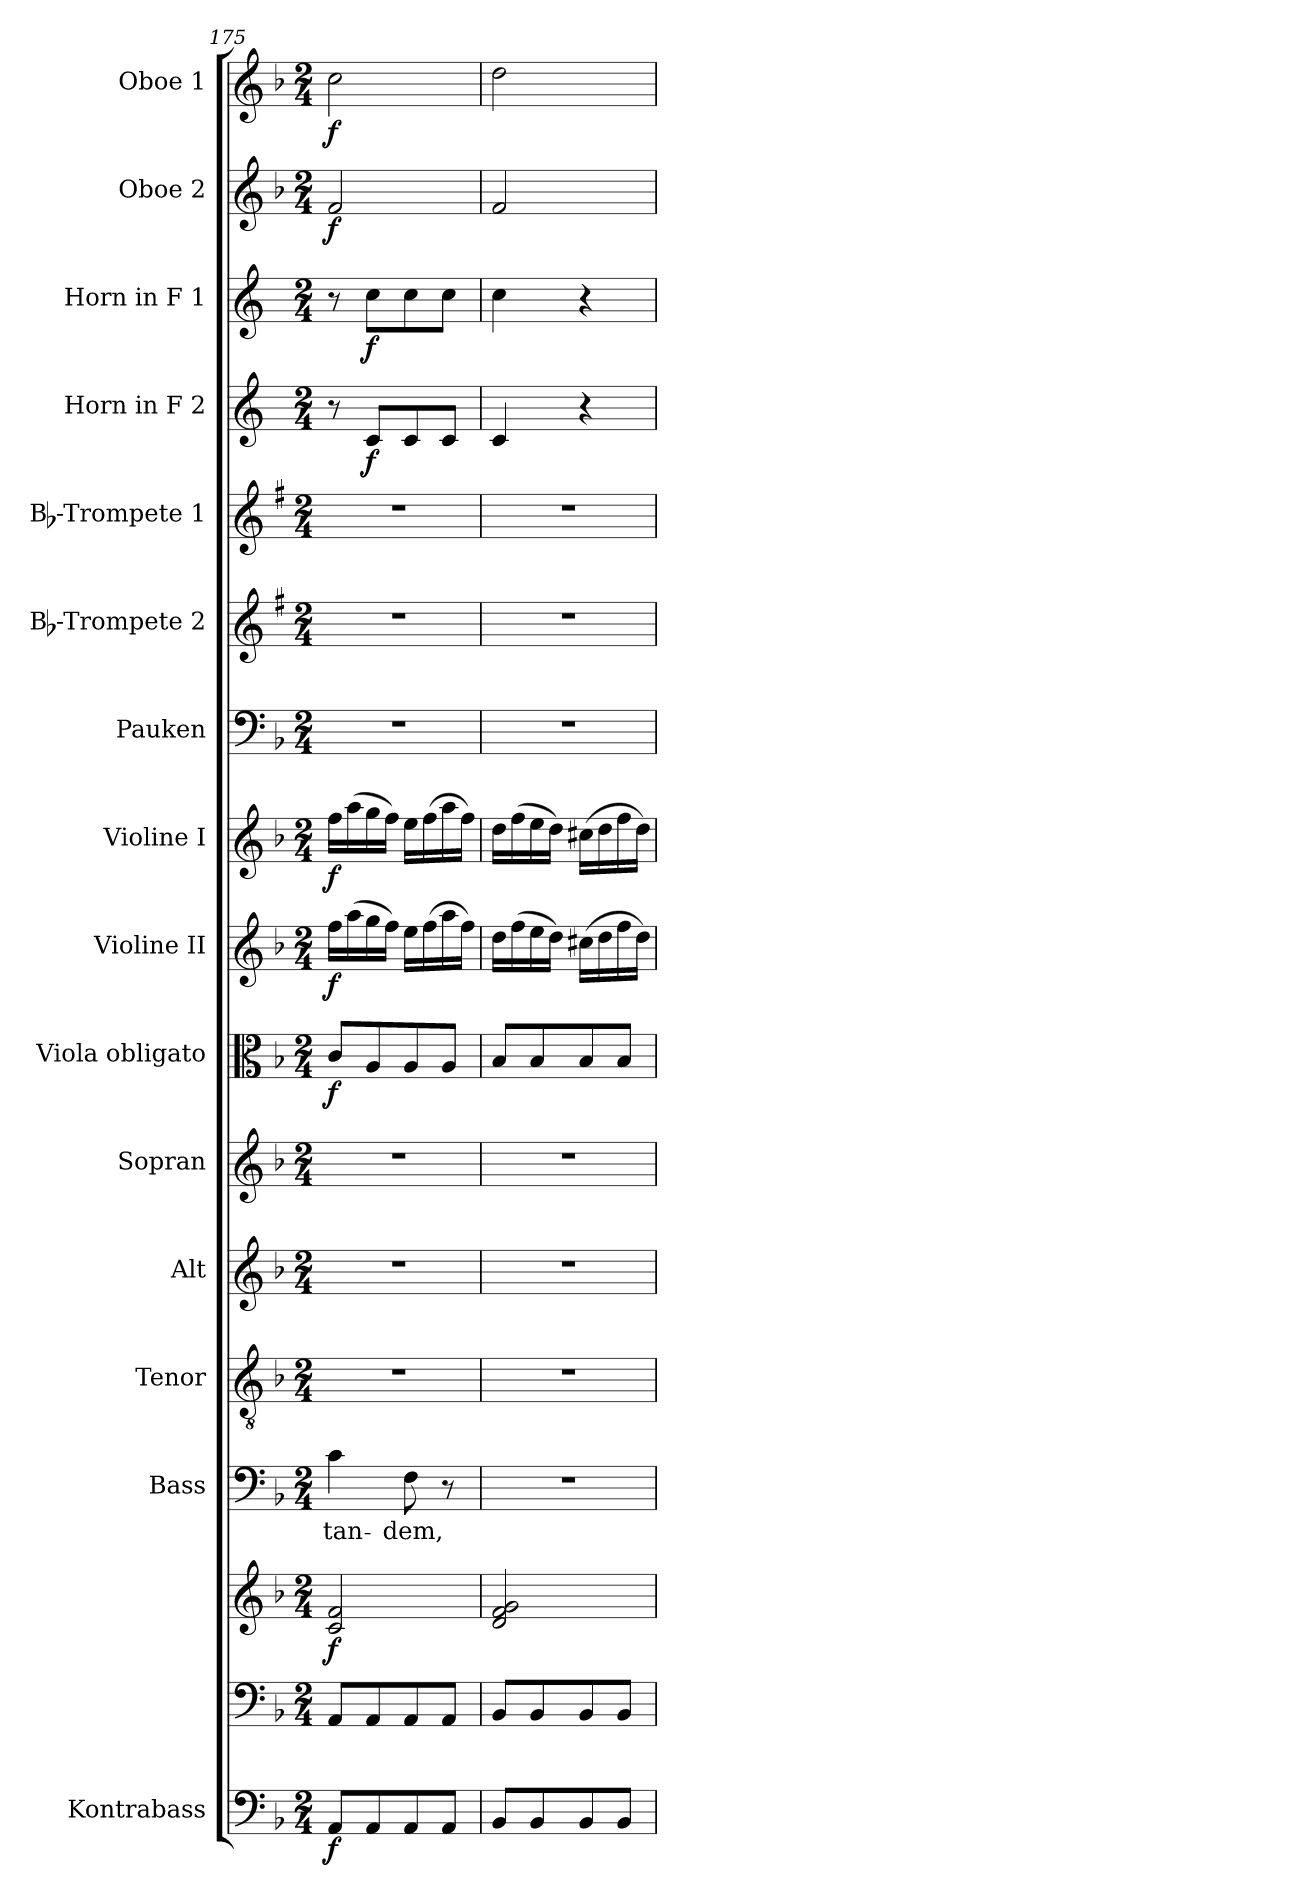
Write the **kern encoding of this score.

**kern	**dynam	**kern	**kern	**dynam	**kern	**text	**kern	**kern	**kern	**kern	**dynam	**kern	**dynam	**kern	**dynam	**kern	**kern	**kern	**kern	**dynam	**kern	**dynam	**kern	**dynam	**kern	**dynam
*part16	*part16	*part15	*part15	*part15	*part14	*part14	*part13	*part12	*part11	*part10	*part10	*part9	*part9	*part8	*part8	*part7	*part6	*part5	*part4	*part4	*part3	*part3	*part2	*part2	*part1	*part1
*staff17	*staff17	*staff16	*staff15	*staff15/16	*staff14	*staff14	*staff13	*staff12	*staff11	*staff10	*staff10	*staff9	*staff9	*staff8	*staff8	*staff7	*staff6	*staff5	*staff4	*staff4	*staff3	*staff3	*staff2	*staff2	*staff1	*staff1
*I"Kontrabass	*	*	*	*	*I"Bass	*	*I"Tenor	*I"Alt	*I"Sopran	*I"Viola obligato	*	*I"Violine II	*	*I"Violine I	*	*I"Pauken	*I"Bb-Trompete 2	*I"Bb-Trompete 1	*I"Horn in F 2	*	*I"Horn in F 1	*	*I"Oboe 2	*	*I"Oboe 1	*
*I'Kb.	*	*	*	*	*I'B.	*	*I'T.	*I'A.	*I'S.	*I'Vla.	*	*I'Vl. II	*	*I'Vl. I	*	*I'Pk.	*I'Bb Trp. 2	*I'Bb Trp. 1	*	*	*	*	*I'Ob. 2	*	*I'Ob. 1	*
*clefF4	*	*clefF4	*clefG2	*	*clefF4	*	*clefGv2	*clefG2	*clefG2	*clefC3	*	*clefG2	*	*clefG2	*	*clefF4	*clefG2	*clefG2	*clefG2	*	*clefG2	*	*clefG2	*	*clefG2	*
*ITrd7c12	*	*	*	*	*	*	*	*	*	*	*	*	*	*	*	*	*ITrd1c2	*ITrd1c2	*ITrd4c7	*	*ITrd4c7	*	*	*	*	*
*k[b-]	*	*k[b-]	*k[b-]	*	*k[b-]	*	*k[b-]	*k[b-]	*k[b-]	*k[b-]	*	*k[b-]	*	*k[b-]	*	*k[b-]	*k[b-]	*k[b-]	*k[b-]	*	*k[b-]	*	*k[b-]	*	*k[b-]	*
*F:	*	*F:	*F:	*	*F:	*	*F:	*F:	*F:	*F:	*	*F:	*	*F:	*	*F:	*F:	*F:	*F:	*	*F:	*	*F:	*	*F:	*
*M2/4	*	*M2/4	*M2/4	*	*M2/4	*	*M2/4	*M2/4	*M2/4	*M2/4	*	*M2/4	*	*M2/4	*	*M2/4	*M2/4	*M2/4	*M2/4	*	*M2/4	*	*M2/4	*	*M2/4	*
=175	=175	=175	=175	=175	=175	=175	=175	=175	=175	=175	=175	=175	=175	=175	=175	=175	=175	=175	=175	=175	=175	=175	=175	=175	=175	=175
!	!LO:DY:b	!	!	!LO:DY:b	!	!LO:LY:b	!	!	!	!	!LO:DY:b	!	!LO:DY:b	!	!LO:DY:b	!	!	!	!	!	!	!	!	!LO:DY:b	!	!LO:DY:b
8AAA/L	f	8AA/L	2c/ 2f/	f	4c\	tan-	2r	2r	2r	8c/L	f	16ff\LL	f	16ff\LL	f	2r	2r	2r	8r	.	8r	.	2f/	f	2cc\	f
.	.	.	.	.	.	.	.	.	.	.	.	(>16aa\	.	(>16aa\	.	.	.	.	.	.	.	.	.	.	.	.
!	!	!	!	!	!	!	!	!	!	!	!	!	!	!	!	!	!	!	!	!LO:DY:b	!	!LO:DY:b	!	!	!	!
8AAA/	.	8AA/	.	.	.	.	.	.	.	8A/	.	16gg\	.	16gg\	.	.	.	.	8F/L	f	8f\L	f	.	.	.	.
.	.	.	.	.	.	.	.	.	.	.	.	16ff\JJ)	.	16ff\JJ)	.	.	.	.	.	.	.	.	.	.	.	.
!	!	!	!	!	!	!LO:LY:b	!	!	!	!	!	!	!	!	!	!	!	!	!	!	!	!	!	!	!	!
8AAA/	.	8AA/	.	.	8F\	-dem,	.	.	.	8A/	.	16ee\LL	.	16ee\LL	.	.	.	.	8F/	.	8f\	.	.	.	.	.
.	.	.	.	.	.	.	.	.	.	.	.	(>16ff\	.	(>16ff\	.	.	.	.	.	.	.	.	.	.	.	.
8AAA/J	.	8AA/J	.	.	8r	.	.	.	.	8A/J	.	16aa\	.	16aa\	.	.	.	.	8F/J	.	8f\J	.	.	.	.	.
.	.	.	.	.	.	.	.	.	.	.	.	16ff\JJ)	.	16ff\JJ)	.	.	.	.	.	.	.	.	.	.	.	.
=176	=176	=176	=176	=176	=176	=176	=176	=176	=176	=176	=176	=176	=176	=176	=176	=176	=176	=176	=176	=176	=176	=176	=176	=176	=176	=176
8BBB-/L	.	8BB-/L	2d/ 2f/ 2g/	.	2r	.	2r	2r	2r	8B-/L	.	16dd\LL	.	16dd\LL	.	2r	2r	2r	4F/	.	4f\	.	2f/	.	2dd\	.
.	.	.	.	.	.	.	.	.	.	.	.	(>16ff\	.	(>16ff\	.	.	.	.	.	.	.	.	.	.	.	.
8BBB-/	.	8BB-/	.	.	.	.	.	.	.	8B-/	.	16ee\	.	16ee\	.	.	.	.	.	.	.	.	.	.	.	.
.	.	.	.	.	.	.	.	.	.	.	.	16dd\JJ)	.	16dd\JJ)	.	.	.	.	.	.	.	.	.	.	.	.
8BBB-/	.	8BB-/	.	.	.	.	.	.	.	8B-/	.	(>16cc#X\LL	.	(>16cc#X\LL	.	.	.	.	4r	.	4r	.	.	.	.	.
.	.	.	.	.	.	.	.	.	.	.	.	16dd\	.	16dd\	.	.	.	.	.	.	.	.	.	.	.	.
8BBB-/J	.	8BB-/J	.	.	.	.	.	.	.	8B-/J	.	16ff\	.	16ff\	.	.	.	.	.	.	.	.	.	.	.	.
.	.	.	.	.	.	.	.	.	.	.	.	16dd\JJ)	.	16dd\JJ)	.	.	.	.	.	.	.	.	.	.	.	.
=	=	=	=	=	=	=	=	=	=	=	=	=	=	=	=	=	=	=	=	=	=	=	=	=	=	=
*-	*-	*-	*-	*-	*-	*-	*-	*-	*-	*-	*-	*-	*-	*-	*-	*-	*-	*-	*-	*-	*-	*-	*-	*-	*-	*-
